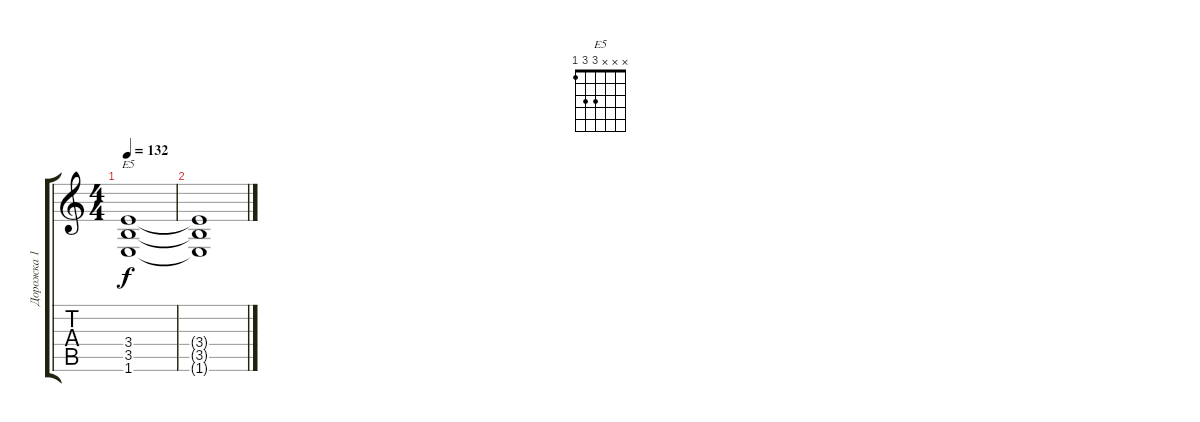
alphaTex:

\track ("Дорожка 1" "Дорожка 1") {instrument acousticguitarsteel}
\staff {score tabs}
\tuning (Eb4 Bb3 Gb3 Db3 Ab2 Eb2) {hide}
\chord ("E5" x x x 3 3 1)
\ts (4 4)
\tempo 132
\clef g2
\ks c
(3.4 3.5 1.6).1{ch "E5" dy f} |
(3.4{t} 3.5{t} 1.6{t}).1
